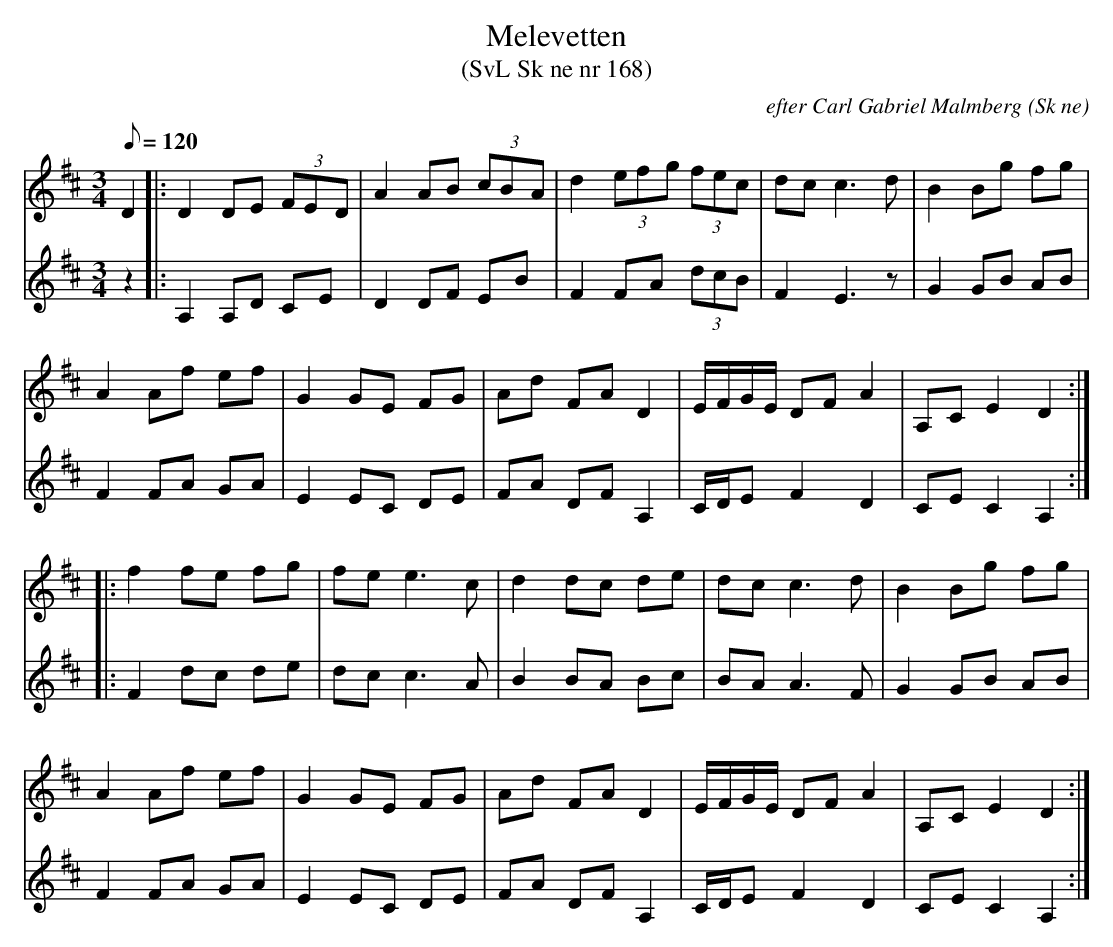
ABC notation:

X:1
T:Melevetten
T:(SvL Sk ne nr 168)
C:efter Carl Gabriel Malmberg
M:3/4
L:1/8
O:Sk ne
Q:120
K:D
V:1
D2 |: D2 DE (3FED | A2 AB (3cBA | d2 (3efg (3fec | dc c3 d | B2 Bg fg |
 A2 Af ef | G2 GE FG | Ad FA D2 | E/2F/2G/2E/2 DF A2 | A,C E2 D2 ::
f2 fe fg | fe e3 c | d2 dc de | dc c3 d | B2 Bg fg |
 A2 Af ef | G2 GE FG | Ad FA D2 | E/2F/2G/2E/2 DF A2 | A,C E2 D2 :|
V:2
z2 |: A,2 A,D CE | D2 DF EB | F2 FA (3dcB | F2 E3 z | G2 GB AB |
 F2 FA GA | E2 EC DE | FA DF A,2 | C/2D/2E F2 D2 | CE C2 A,2 ::
F2 dc de | dc c3 A | B2 BA Bc | BA A3 F |G2 GB AB |
 F2 FA GA | E2 EC DE | FA DF A,2 | C/2D/2E F2 D2 | CE C2 A,2 :|
